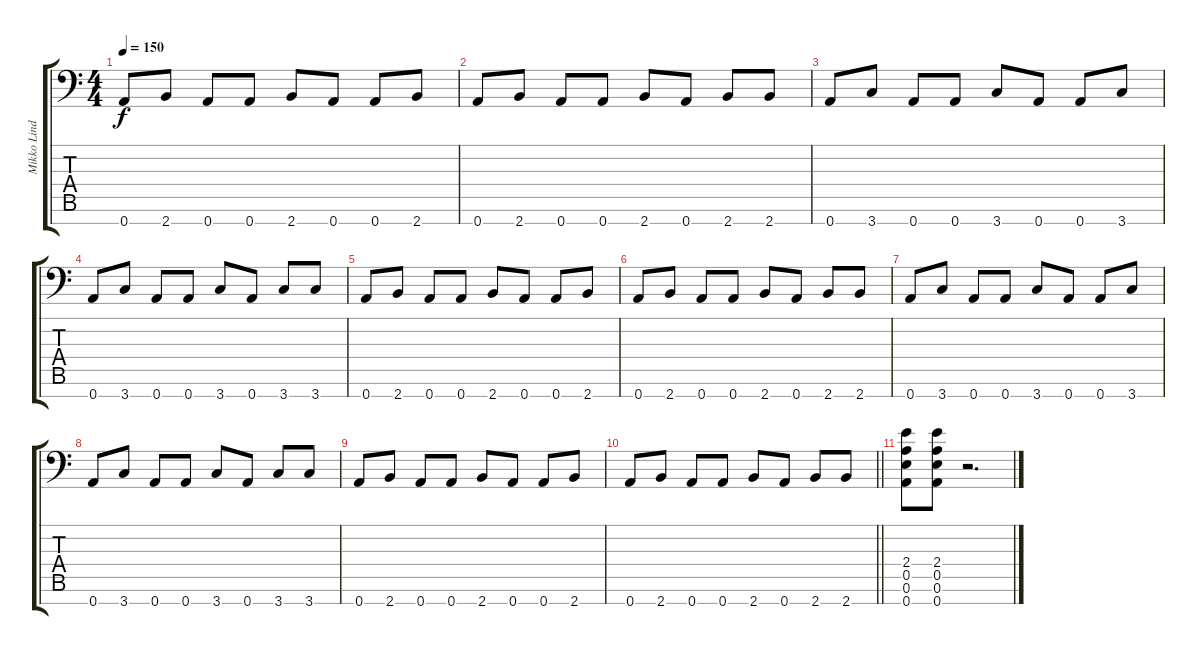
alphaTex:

\track ("Mikko Lindström" "Mikko Lind") {instrument acousticguitarsteel}
\staff {score tabs}
\tuning (E4 B3 G3 D3 A2 E2 A1) {hide}
\ts (4 4)
\tempo 150
\clef f4
\ks c
0.7.8{dy f} 2.7.8 0.7.8 0.7.8 2.7.8 0.7.8 0.7.8 2.7.8 |
0.7.8 2.7.8 0.7.8 0.7.8 2.7.8 0.7.8 2.7.8 2.7.8 |
0.7.8 3.7.8 0.7.8 0.7.8 3.7.8 0.7.8 0.7.8 3.7.8 |
0.7.8 3.7.8 0.7.8 0.7.8 3.7.8 0.7.8 3.7.8 3.7.8 |
0.7.8 2.7.8 0.7.8 0.7.8 2.7.8 0.7.8 0.7.8 2.7.8 |
0.7.8 2.7.8 0.7.8 0.7.8 2.7.8 0.7.8 2.7.8 2.7.8 |
0.7.8 3.7.8 0.7.8 0.7.8 3.7.8 0.7.8 0.7.8 3.7.8 |
0.7.8 3.7.8 0.7.8 0.7.8 3.7.8 0.7.8 3.7.8 3.7.8 |
0.7.8 2.7.8 0.7.8 0.7.8 2.7.8 0.7.8 0.7.8 2.7.8 |
\barLineRight lightlight
0.7.8 2.7.8 0.7.8 0.7.8 2.7.8 0.7.8 2.7.8 2.7.8 |
(2.4 0.5 0.6 0.7).8 (2.4 0.5 0.6 0.7).8 r.2{d}
